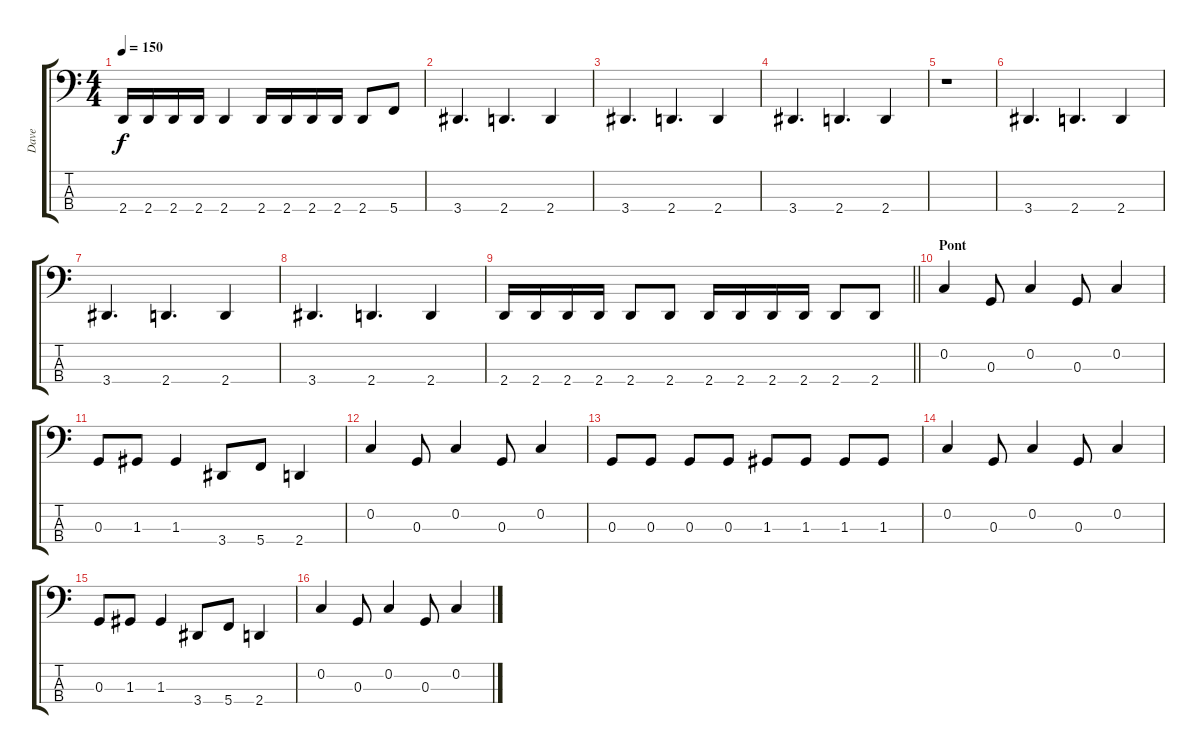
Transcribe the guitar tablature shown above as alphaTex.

\track ("Dave" "Dave") {instrument electricbasspick}
\staff {score tabs}
\tuning (F2 C2 G1 C1) {hide}
\ts (4 4)
\tempo 150
\clef f4
\ks c
2.4.16{dy f} 2.4.16 2.4.16 2.4.16 2.4.4 2.4.16 2.4.16 2.4.16 2.4.16 2.4.8 5.4.8 |
3.4.4{d} 2.4.4{d} 2.4.4 |
3.4.4{d} 2.4.4{d} 2.4.4 |
3.4.4{d} 2.4.4{d} 2.4.4 |
r.1 |
3.4.4{d} 2.4.4{d} 2.4.4 |
3.4.4{d} 2.4.4{d} 2.4.4 |
3.4.4{d} 2.4.4{d} 2.4.4 |
\barLineRight lightlight
2.4.16 2.4.16 2.4.16 2.4.16 2.4.8 2.4.8 2.4.16 2.4.16 2.4.16 2.4.16 2.4.8 2.4.8 |
\section ("" "Pont")
0.2.4 0.3.8 0.2.4 0.3.8 0.2.4 |
0.3.8 1.3.8 1.3.4 3.4.8 5.4.8 2.4.4 |
0.2.4 0.3.8 0.2.4 0.3.8 0.2.4 |
0.3.8 0.3.8 0.3.8 0.3.8 1.3.8 1.3.8 1.3.8 1.3.8 |
0.2.4 0.3.8 0.2.4 0.3.8 0.2.4 |
0.3.8 1.3.8 1.3.4 3.4.8 5.4.8 2.4.4 |
0.2.4 0.3.8 0.2.4 0.3.8 0.2.4
